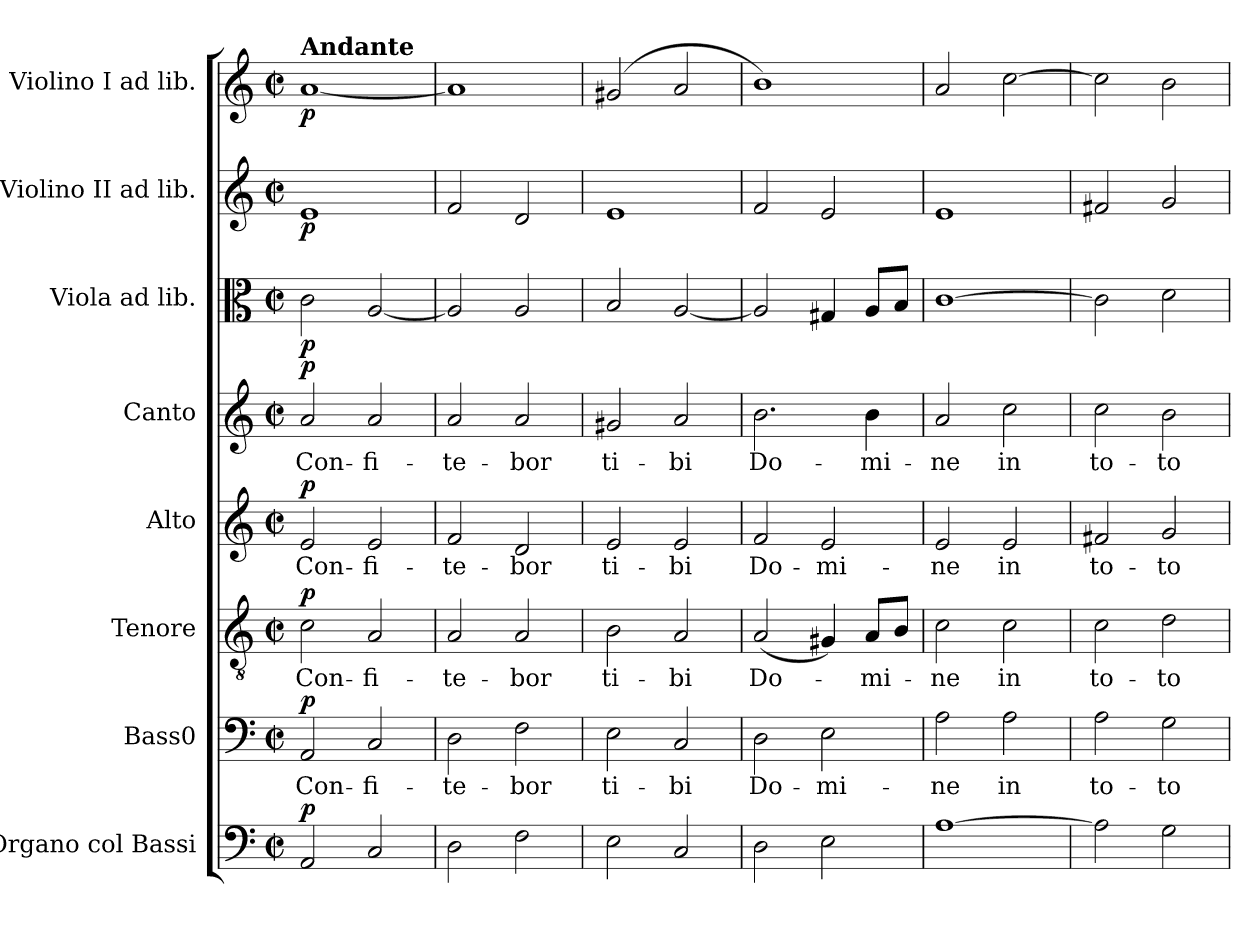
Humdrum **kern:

**kern	**dynam	**kern	**text	**dynam	**kern	**text	**dynam	**kern	**text	**dynam	**kern	**text	**dynam	**kern	**dynam	**kern	**dynam	**kern	**dynam
*part8	*part8	*part7	*part7	*part7	*part6	*part6	*part6	*part5	*part5	*part5	*part4	*part4	*part4	*part3	*part3	*part2	*part2	*part1	*part1
*staff8	*staff8	*staff7	*staff7	*staff7	*staff6	*staff6	*staff6	*staff5	*staff5	*staff5	*staff4	*staff4	*staff4	*staff3	*staff3	*staff2	*staff2	*staff1	*staff1
*I"Organo col Bassi	*	*I"Bass0	*	*	*I"Tenore	*	*	*I"Alto	*	*	*I"Canto	*	*	*I"Viola ad lib.	*	*I"Violino II ad lib.	*	*I"Violino I ad lib.	*
*	*	*	*	*	*	*	*	*	*	*	*	*	*	*I'Vla	*	*I'Vln	*	*I'Vln	*
*clefF4	*	*clefF4	*	*	*clefGv2	*	*	*clefG2	*	*	*clefG2	*	*	*clefC3	*	*clefG2	*	*clefG2	*
*k[]	*	*k[]	*	*	*k[]	*	*	*k[]	*	*	*k[]	*	*	*k[]	*	*k[]	*	*k[]	*
*M2/2	*	*M2/2	*	*	*M2/2	*	*	*M2/2	*	*	*M2/2	*	*	*M2/2	*	*M2/2	*	*M2/2	*
*met(c|)	*	*met(c|)	*	*	*met(c|)	*	*	*met(c|)	*	*	*met(c|)	*	*	*met(c|)	*	*met(c|)	*	*met(c|)	*
=1	=1	=1	=1	=1	=1	=1	=1	=1	=1	=1	=1	=1	=1	=1	=1	=1	=1	=1	=1
!	!	!	!	!	!	!	!	!	!	!	!	!	!	!	!	!	!	!LO:TX:a:B:t=Andante	!
!	!LO:DY:a	!	!LO:LY:b	!LO:DY:a	!	!LO:LY:b	!LO:DY:a	!	!LO:LY:b	!LO:DY:a	!	!LO:LY:b	!LO:DY:a	!	!LO:DY:b	!	!LO:DY:b	!	!LO:DY:b
2AA/	p	2AA/	Con-	p	2c\	Con-	p	2e/	Con-	p	2a/	Con-	p	2c\	p	1e	p	[1a	p
!	!	!	!LO:LY:b	!	!	!LO:LY:b	!	!	!LO:LY:b	!	!	!LO:LY:b	!	!	!	!	!	!	!
2C/	.	2C/	-fi-	.	2A/	-fi-	.	2e/	-fi-	.	2a/	-fi-	.	[2A/	.	.	.	.	.
=2	=2	=2	=2	=2	=2	=2	=2	=2	=2	=2	=2	=2	=2	=2	=2	=2	=2	=2	=2
!	!	!	!LO:LY:b	!	!	!LO:LY:b	!	!	!LO:LY:b	!	!	!LO:LY:b	!	!	!	!	!	!	!
2D\	.	2D\	-te-	.	2A/	-te-	.	2f/	-te-	.	2a/	-te-	.	2A/]	.	2f/	.	1a]	.
!	!	!	!LO:LY:b	!	!	!LO:LY:b	!	!	!LO:LY:b	!	!	!LO:LY:b	!	!	!	!	!	!	!
2F\	.	2F\	-bor	.	2A/	-bor	.	2d/	-bor	.	2a/	-bor	.	2A/	.	2d/	.	.	.
=3	=3	=3	=3	=3	=3	=3	=3	=3	=3	=3	=3	=3	=3	=3	=3	=3	=3	=3	=3
!	!	!	!LO:LY:b	!	!	!LO:LY:b	!	!	!LO:LY:b	!	!	!LO:LY:b	!	!	!	!	!	!	!
2E\	.	2E\	ti-	.	2B\	ti-	.	2e/	ti-	.	2g#X/	ti-	.	2B/	.	1e	.	(2g#X/	.
!	!	!	!LO:LY:b	!	!	!LO:LY:b	!	!	!LO:LY:b	!	!	!LO:LY:b	!	!	!	!	!	!	!
2C/	.	2C/	-bi	.	2A/	-bi	.	2e/	-bi	.	2a/	-bi	.	[2A/	.	.	.	2a/	.
=4	=4	=4	=4	=4	=4	=4	=4	=4	=4	=4	=4	=4	=4	=4	=4	=4	=4	=4	=4
!	!	!	!LO:LY:b	!	!	!LO:LY:b	!	!	!LO:LY:b	!	!	!LO:LY:b	!	!	!	!	!	!	!
2D\	.	2D\	Do-	.	(2A/	Do-	.	2f/	Do-	.	2.b\	Do-	.	2A/]	.	2f/	.	1b)	.
!	!	!	!LO:LY:b	!	!	!	!	!	!LO:LY:b	!	!	!	!	!	!	!	!	!	!
2E\	.	2E\	-mi-	.	4G#X/)	.	.	2e/	-mi-	.	.	.	.	4G#X/	.	2e/	.	.	.
!	!	!	!	!	!	!LO:LY:b	!	!	!	!	!	!LO:LY:b	!	!	!	!	!	!	!
.	.	.	.	.	8A/L	-mi-	.	.	.	.	4b\	-mi-	.	8A/L	.	.	.	.	.
.	.	.	.	.	8B/J	.	.	.	.	.	.	.	.	8B/J	.	.	.	.	.
=5	=5	=5	=5	=5	=5	=5	=5	=5	=5	=5	=5	=5	=5	=5	=5	=5	=5	=5	=5
!	!	!	!LO:LY:b	!	!	!LO:LY:b	!	!	!LO:LY:b	!	!	!LO:LY:b	!	!	!	!	!	!	!
[1A	.	2A\	-ne	.	2c\	-ne	.	2e/	-ne	.	2a/	-ne	.	[1c	.	1e	.	2a/	.
!	!	!	!LO:LY:b	!	!	!LO:LY:b	!	!	!LO:LY:b	!	!	!LO:LY:b	!	!	!	!	!	!	!
.	.	2A\	in	.	2c\	in	.	2e/	in	.	2cc\	in	.	.	.	.	.	[2cc\	.
=6	=6	=6	=6	=6	=6	=6	=6	=6	=6	=6	=6	=6	=6	=6	=6	=6	=6	=6	=6
!	!	!	!LO:LY:b	!	!	!LO:LY:b	!	!	!LO:LY:b	!	!	!LO:LY:b	!	!	!	!	!	!	!
2A\]	.	2A\	to-	.	2c\	to-	.	2f#X/	to-	.	2cc\	to-	.	2c\]	.	2f#X/	.	2cc\]	.
!	!	!	!LO:LY:b	!	!	!LO:LY:b	!	!	!LO:LY:b	!	!	!LO:LY:b	!	!	!	!	!	!	!
2G\	.	2G\	-to	.	2d\	-to	.	2g/	-to	.	2b\	-to	.	2d\	.	2g/	.	2b\	.
=	=	=	=	=	=	=	=	=	=	=	=	=	=	=	=	=	=	=	=
*-	*-	*-	*-	*-	*-	*-	*-	*-	*-	*-	*-	*-	*-	*-	*-	*-	*-	*-	*-
